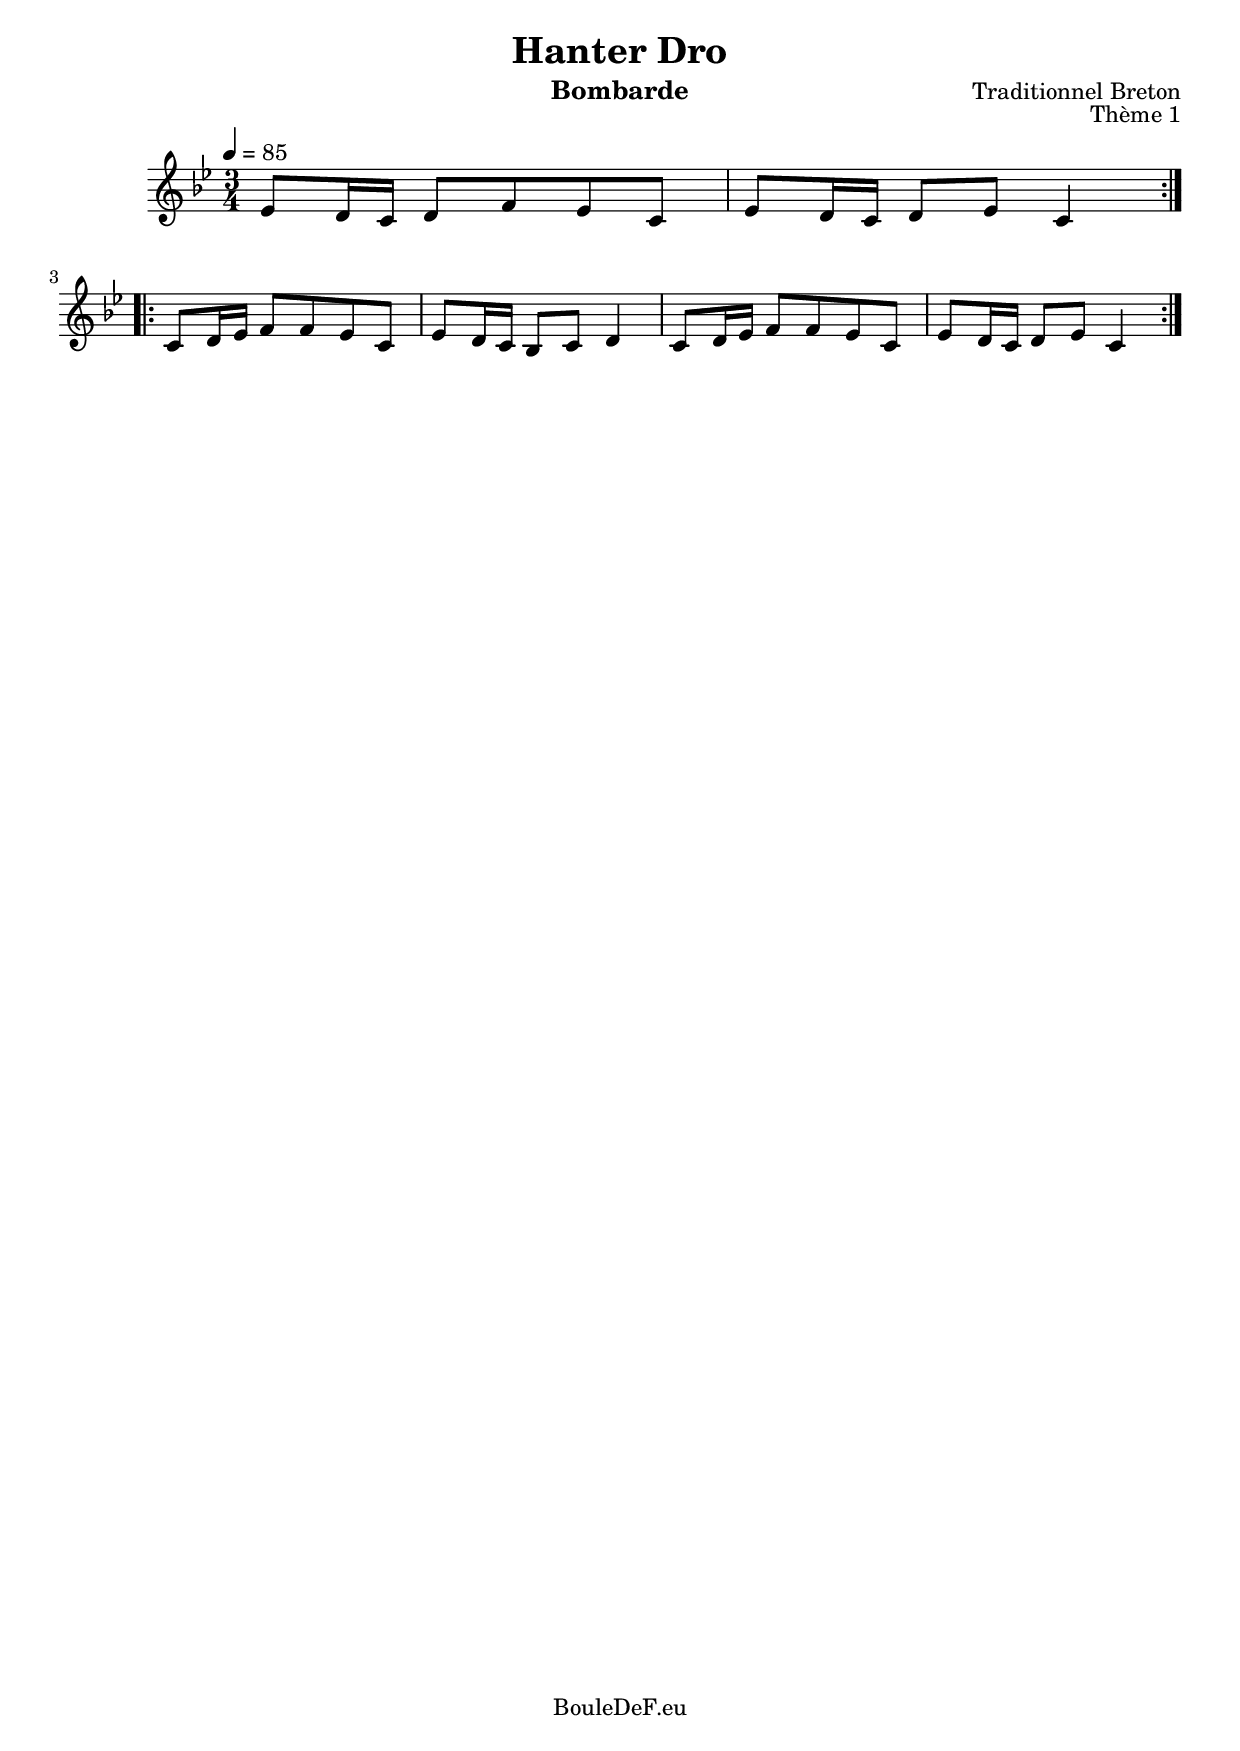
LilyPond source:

\version "2.16.0"
\include "italiano.ly"

\header {
	title = "Hanter Dro"
	composer = "Traditionnel Breton"
	instrument = "Bombarde"
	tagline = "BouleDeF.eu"
}

\score {
	\new Staff \relative sib {
		\clef "treble"
		\key sib \major
		\time 3/4
		\tempo 4 = 85

		\repeat volta 2 {
			mib8 re16 do re8 fa mib do
			| mib re16 do re8 mib do4
		}
		\break
		\repeat volta 2 {
			do8 re16 mib fa8 fa mib do
			| mib re16 do sib8 do re4
			| do8 re16 mib fa8 fa mib do
			| mib re16 do re8 mib do4
		}
	}
	\header {
		opus = "Thème 1"
	}
}

